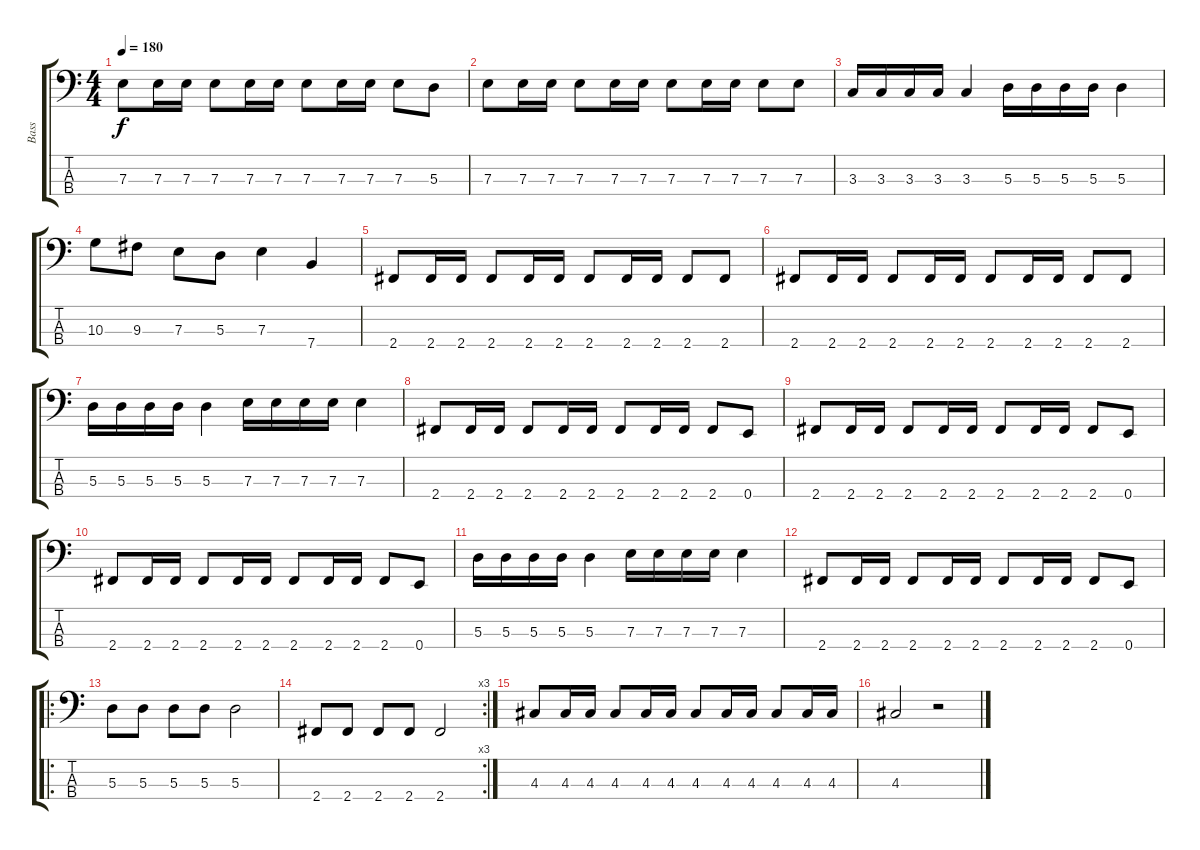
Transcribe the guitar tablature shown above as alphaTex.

\track ("Bass" "Bass") {instrument electricbassfinger}
\staff {score tabs}
\tuning (G2 D2 A1 E1) {hide}
\ts (4 4)
\tempo 180
\clef f4
\ks c
7.3.8{dy f} 7.3.16 7.3.16 7.3.8 7.3.16 7.3.16 7.3.8 7.3.16 7.3.16 7.3.8 5.3.8 |
7.3.8 7.3.16 7.3.16 7.3.8 7.3.16 7.3.16 7.3.8 7.3.16 7.3.16 7.3.8 7.3.8 |
3.3.16 3.3.16 3.3.16 3.3.16 3.3.4 5.3.16 5.3.16 5.3.16 5.3.16 5.3.4 |
10.3.8 9.3.8 7.3.8 5.3.8 7.3.4 7.4.4 |
2.4.8 2.4.16 2.4.16 2.4.8 2.4.16 2.4.16 2.4.8 2.4.16 2.4.16 2.4.8 2.4.8 |
2.4.8 2.4.16 2.4.16 2.4.8 2.4.16 2.4.16 2.4.8 2.4.16 2.4.16 2.4.8 2.4.8 |
5.3.16 5.3.16 5.3.16 5.3.16 5.3.4 7.3.16 7.3.16 7.3.16 7.3.16 7.3.4 |
2.4.8 2.4.16 2.4.16 2.4.8 2.4.16 2.4.16 2.4.8 2.4.16 2.4.16 2.4.8 0.4.8 |
2.4.8 2.4.16 2.4.16 2.4.8 2.4.16 2.4.16 2.4.8 2.4.16 2.4.16 2.4.8 0.4.8 |
2.4.8 2.4.16 2.4.16 2.4.8 2.4.16 2.4.16 2.4.8 2.4.16 2.4.16 2.4.8 0.4.8 |
5.3.16 5.3.16 5.3.16 5.3.16 5.3.4 7.3.16 7.3.16 7.3.16 7.3.16 7.3.4 |
2.4.8 2.4.16 2.4.16 2.4.8 2.4.16 2.4.16 2.4.8 2.4.16 2.4.16 2.4.8 0.4.8 |
\ro
5.3.8 5.3.8 5.3.8 5.3.8 5.3.2 |
\rc 3
2.4.8 2.4.8 2.4.8 2.4.8 2.4.2 |
4.3.8 4.3.16 4.3.16 4.3.8 4.3.16 4.3.16 4.3.8 4.3.16 4.3.16 4.3.8 4.3.16 4.3.16 |
4.3.2 r.2
